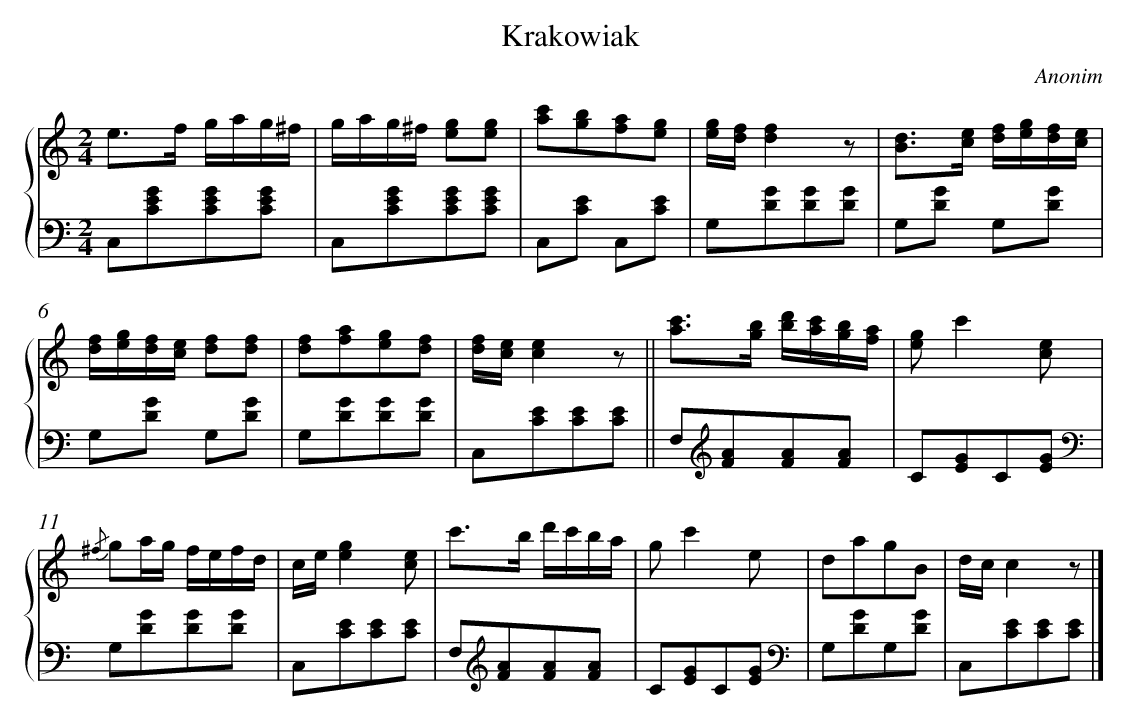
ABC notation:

X:1
T: Krakowiak
C: Anonim
L: 1/8
M: 2/4
%%staves {1 2}
V: 1 clef=treble
V: 2 clef=bass
K: C
[V:1] e>f g/a/g/^f/ |
[V:2] C,[GEC][GEC][GEC] |
[V:1] g/a/g/^f/ [ge][ge] |
[V:2] C,[GEC][GEC][GEC] |
[V:1] [c'a][bg][af][ge] |
[V:2] C,[EC] C,[EC] |
[V:1] [g/e/][f/d/][f2d2]z |
[V:2] G,[GD][GD][GD] |
[V:1] [dB]>[ec] [f/d/][g/e/][f/d/][e/c/] |
[V:2] G,[GD] G,[GD] |
[V:1] [f/d/][g/e/][f/d/][e/c/] [fd][fd] |
[V:2] G,[GD] G,[GD] |
[V:1] [fd][af][ge][fd] |
[V:2] G,[GD][GD][GD] |
[V:1] [f/d/][e/c/][e2c2]z ||
[V:2] C,[EC][EC][EC] ||
[V:1] [c'a]>[bg] [d'/b/][c'/a/][b/g/][a/f/] |
[V:2] F,[K:clef=treble][AF][AF][AF] |
[V:1] [ge]c'2[ec] |
[V:2] C[GE]C[GE] |
[V:1] {/^f} ga/g/ f/e/f/d/ |
[V:2] [K:clef=bass]G,[GD][GD][GD] |
[V:1] c/e/[g2e2][ec] |
[V:2] C,[EC][EC][EC] |
[V:1] c'>b d'/c'/b/a/ |
[V:2] F,[K:clef=treble][AF][AF][AF] |
[V:1] gc'2e |
[V:2] C[GE]C[GE][K:clef=bass] |
[V:1] dagB |
[V:2] G,[GD]G,[GD] |
[V:1] d/c/c2z |]
[V:2] C,[EC][EC][EC] |]
